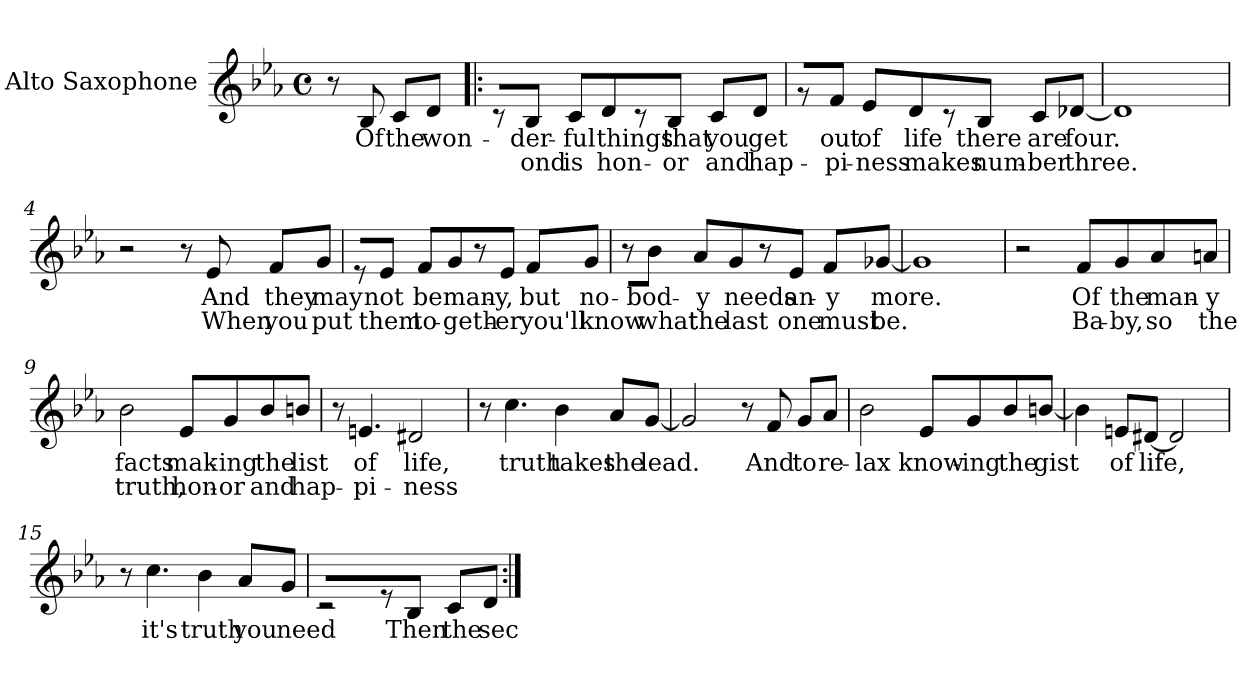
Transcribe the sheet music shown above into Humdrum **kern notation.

**kern	**text	**text
*part1	*part1	*part1
*staff1	*staff1	*staff1
*I"Alto Saxophone	*	*
*I'A. Sax.	*	*
*clefG2	*	*
*k[b-e-a-]	*	*
*E-:	*	*
*M4/4	*	*
*met(c)	*	*
=	=	=
8r	.	.
!	!LO:LY:b	!
8B-	Of	.
!	!LO:LY:b	!
8cL	the	.
!	!LO:LY:b	!
8dJ	won-	.
=1!|:	=1!|:	=1!|:
8r	.	.
!	!LO:LY:b	!LO:LY:b
8B-J	-der-	ond
!	!LO:LY:b	!LO:LY:b
8cL	-ful	is
!	!LO:LY:b	!LO:LY:b
8d	things	hon-
8r	.	.
!	!LO:LY:b	!LO:LY:b
8B-J	that	-or
!	!LO:LY:b	!LO:LY:b
8cL	you	and
!	!LO:LY:b	!LO:LY:b
8dJ	get	hap-
=2	=2	=2
8r	.	.
!	!LO:LY:b	!LO:LY:b
8fJ	out	-pi-
!	!LO:LY:b	!LO:LY:b
8e-L	of	-ness
!	!LO:LY:b	!LO:LY:b
8d	life	makes
8r	.	.
!	!LO:LY:b	!LO:LY:b
8B-J	there	num-
!	!LO:LY:b	!LO:LY:b
8cL	are	-ber
!	!LO:LY:b	!LO:LY:b
[8d-J	four.	three.
=3	=3	=3
1d-]	.	.
=4	=4	=4
2r	.	.
8r	.	.
!	!LO:LY:b	!LO:LY:b
8e-	And	When
!	!LO:LY:b	!LO:LY:b
8fL	they	you
!	!LO:LY:b	!LO:LY:b
8gJ	may	put
!!LO:LB:g=z
=5	=5	=5
8r	.	.
!	!LO:LY:b	!LO:LY:b
8e-J	not	them
!	!LO:LY:b	!LO:LY:b
8fL	be	to-
!	!LO:LY:b	!LO:LY:b
8g	man-	-geth-
8r	.	.
!	!LO:LY:b	!LO:LY:b
8e-J	-y,	-er
!	!LO:LY:b	!LO:LY:b
8fL	but	you'll
!	!LO:LY:b	!LO:LY:b
8gJ	no-	know
=6	=6	=6
8r	.	.
!	!LO:LY:b	!LO:LY:b
8b-J	-bod-	what
!	!LO:LY:b	!LO:LY:b
8a-L	-y	the
!	!LO:LY:b	!LO:LY:b
8g	needs	last
8r	.	.
!	!LO:LY:b	!LO:LY:b
8e-J	an-	one
!	!LO:LY:b	!LO:LY:b
8fL	-y	must
!	!LO:LY:b	!LO:LY:b
[8g-J	more.	be.
=7	=7	=7
1g-]	.	.
=8	=8	=8
2r	.	.
!	!LO:LY:b	!LO:LY:b
8fL	Of	Ba-
!	!LO:LY:b	!LO:LY:b
8g	the	-by,
!	!LO:LY:b	!LO:LY:b
8a-	man-	so
!	!LO:LY:b	!LO:LY:b
8aJ	-y	the
!!LO:LB:g=z
=9	=9	=9
!	!LO:LY:b	!LO:LY:b
2b-	facts	truth,
!	!LO:LY:b	!LO:LY:b
8e-L	mak-	hon-
!	!LO:LY:b	!LO:LY:b
8g	-ing	-or
!	!LO:LY:b	!LO:LY:b
8b-	the	and
!	!LO:LY:b	!LO:LY:b
8bJ	list	hap-
=10	=10	=10
8r	.	.
!	!LO:LY:b	!LO:LY:b
4.e	of	-pi-
!	!LO:LY:b	!LO:LY:b
2d#	life,	-ness
=11	=11	=11
8r	.	.
!	!LO:LY:b	!
4.cc	truth	.
!	!LO:LY:b	!
4b-	takes	.
!	!LO:LY:b	!
8a-L	the	.
!	!LO:LY:b	!
[8gJ	lead.	.
=12	=12	=12
2g]	.	.
8r	.	.
!	!LO:LY:b	!
8f	And	.
!	!LO:LY:b	!
8gL	to	.
!	!LO:LY:b	!
8a-J	re-	.
!!LO:LB:g=z
=13	=13	=13
!	!LO:LY:b	!
2b-	-lax	.
!	!LO:LY:b	!
8e-L	know-	.
!	!LO:LY:b	!
8g	-ing	.
!	!LO:LY:b	!
8b-	the	.
!	!LO:LY:b	!
[8bJ	gist	.
=14	=14	=14
4b]	.	.
!	!LO:LY:b	!
8eL	of	.
!	!LO:LY:b	!
[8d#J	life,	.
2d#]	.	.
=15	=15	=15
8r	.	.
!	!LO:LY:b	!
4.cc	it's	.
!	!LO:LY:b	!
4b-	truth	.
!	!LO:LY:b	!
8a-L	you	.
!	!LO:LY:b	!
8gJ	need	.
=16	=16	=16
2r	.	.
8r	.	.
!	!LO:LY:b	!
8B-J	Then	.
!	!LO:LY:b	!
8cL	the	.
!	!LO:LY:b	!
8dJ	sec-	.
=:|!	=:|!	=:|!
*-	*-	*-
